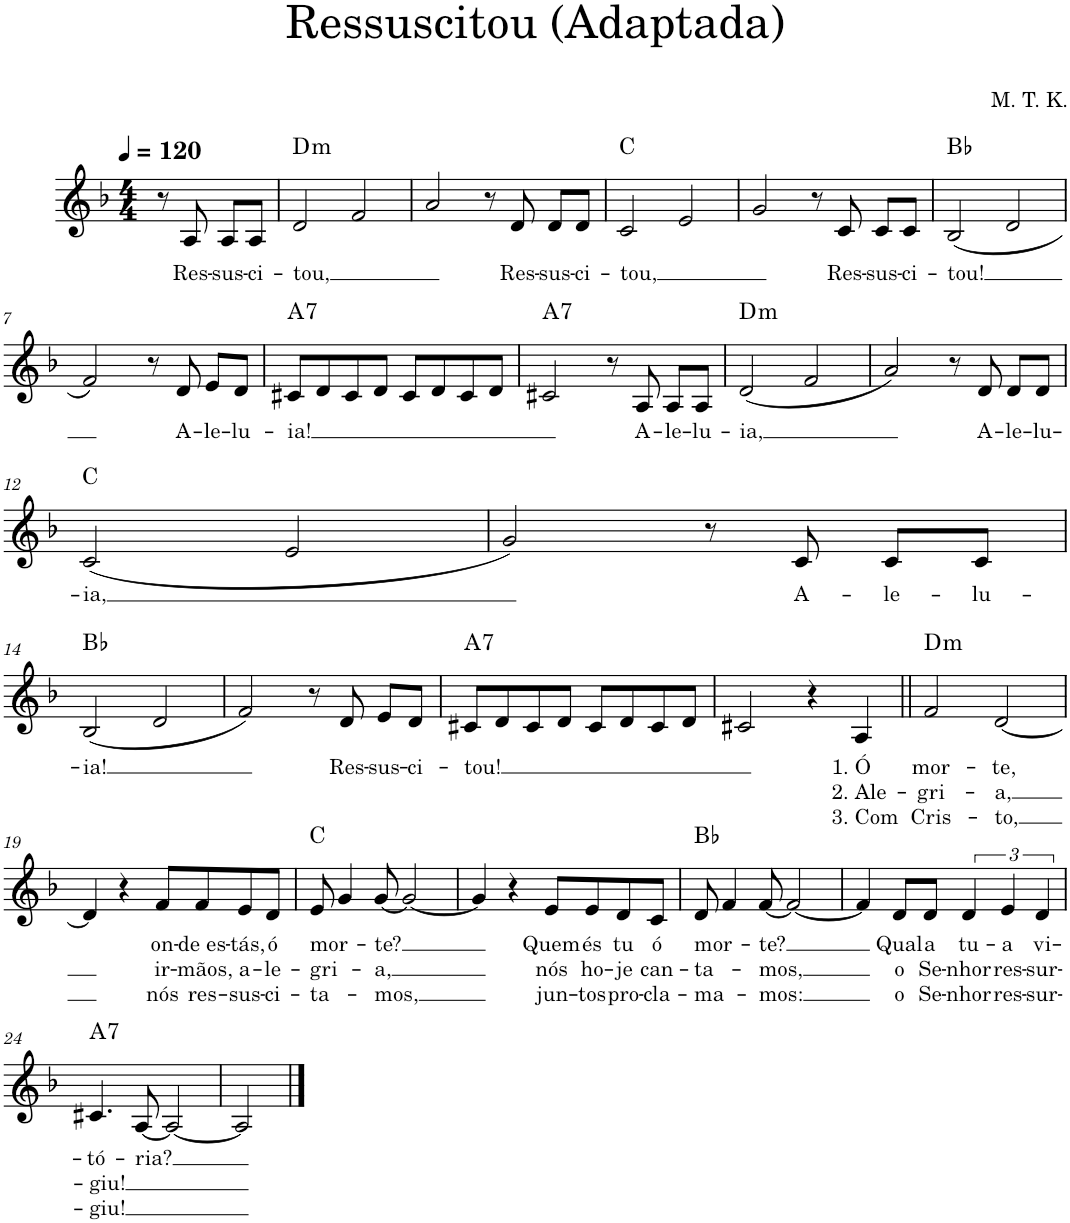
**kern	**text	**text	**text	**harte
*part1	*part1	*part1	*part1	*part1
*staff1	*staff1	*staff1	*staff1	*
*I"Voz	*	*	*	*
*I'Vo.	*	*	*	*
*clefG2	*	*	*	*
*k[b-]	*	*	*	*
*M4/4	*	*	*	*
*MM120	*	*	*	*
=1	=1	=1	=1	=1
8r	.	.	.	.
!	!LO:LY:b	!	!	!
8A/	Res-	.	.	.
!	!LO:LY:b	!	!	!
8A/L	-sus-	.	.	.
!	!LO:LY:b	!	!	!
8A/J	-ci-	.	.	.
=2	=2	=2	=2	=2
!	!LO:LY:b	!	!	!LO:H:kt=m
2d/	-tou,	.	.	D:min
2f/	.	.	.	.
=3	=3	=3	=3	=3
2a/	.	.	.	.
8r	.	.	.	.
!	!LO:LY:b	!	!	!
8d/	Res-	.	.	.
!	!LO:LY:b	!	!	!
8d/L	-sus-	.	.	.
!	!LO:LY:b	!	!	!
8d/J	-ci-	.	.	.
=4	=4	=4	=4	=4
!	!LO:LY:b	!	!	!
2c/	-tou,	.	.	C:maj
2e/	.	.	.	.
=5	=5	=5	=5	=5
2g/	.	.	.	.
8r	.	.	.	.
!	!LO:LY:b	!	!	!
8c/	Res-	.	.	.
!	!LO:LY:b	!	!	!
8c/L	-sus-	.	.	.
!	!LO:LY:b	!	!	!
8c/J	-ci-	.	.	.
=6	=6	=6	=6	=6
!	!LO:LY:b	!	!	!
(2B-/	-tou!	.	.	Bb:maj
2d/	.	.	.	.
!!LO:LB:g=z
=7	=7	=7	=7	=7
2f/)	.	.	.	.
8r	.	.	.	.
!	!LO:LY:b	!	!	!
8d/	A-	.	.	.
!	!LO:LY:b	!	!	!
8e/L	-le-	.	.	.
!	!LO:LY:b	!	!	!
8d/J	-lu-	.	.	.
=8	=8	=8	=8	=8
!	!LO:LY:b	!	!	!LO:H:kt=7
8c#X/L	-ia!	.	.	A:7
8d/	.	.	.	.
8c#/	.	.	.	.
8d/J	.	.	.	.
8c#/L	.	.	.	.
8d/	.	.	.	.
8c#/	.	.	.	.
8d/J	.	.	.	.
=9	=9	=9	=9	=9
!	!	!	!	!LO:H:kt=7
2c#X/	.	.	.	A:7
8r	.	.	.	.
!	!LO:LY:b	!	!	!
8A/	A-	.	.	.
!	!LO:LY:b	!	!	!
8A/L	-le-	.	.	.
!	!LO:LY:b	!	!	!
8A/J	-lu-	.	.	.
=10	=10	=10	=10	=10
!	!LO:LY:b	!	!	!LO:H:kt=m
(2d/	-ia,	.	.	D:min
2f/	.	.	.	.
=11	=11	=11	=11	=11
2a/)	.	.	.	.
8r	.	.	.	.
!	!LO:LY:b	!	!	!
8d/	A-	.	.	.
!	!LO:LY:b	!	!	!
8d/L	-le-	.	.	.
!	!LO:LY:b	!	!	!
8d/J	-lu-	.	.	.
!!LO:LB:g=z
=12	=12	=12	=12	=12
!	!LO:LY:b	!	!	!
(2c/	-ia,	.	.	C:maj
2e/	.	.	.	.
=13	=13	=13	=13	=13
2g/)	.	.	.	.
8r	.	.	.	.
!	!LO:LY:b	!	!	!
8c/	A-	.	.	.
!	!LO:LY:b	!	!	!
8c/L	-le-	.	.	.
!	!LO:LY:b	!	!	!
8c/J	-lu-	.	.	.
!!LO:LB:g=z
=14	=14	=14	=14	=14
!	!LO:LY:b	!	!	!
(2B-/	-ia!	.	.	Bb:maj
2d/	.	.	.	.
=15	=15	=15	=15	=15
2f/)	.	.	.	.
8r	.	.	.	.
!	!LO:LY:b	!	!	!
8d/	Res-	.	.	.
!	!LO:LY:b	!	!	!
8e/L	-sus-	.	.	.
!	!LO:LY:b	!	!	!
8d/J	-ci-	.	.	.
=16	=16	=16	=16	=16
!	!LO:LY:b	!	!	!LO:H:kt=7
8c#X/L	-tou!	.	.	A:7
8d/	.	.	.	.
8c#/	.	.	.	.
8d/J	.	.	.	.
8c#/L	.	.	.	.
8d/	.	.	.	.
8c#/	.	.	.	.
8d/J	.	.	.	.
=17	=17	=17	=17	=17
2c#X/	.	.	.	.
4r	.	.	.	.
!	!LO:LY:b	!LO:LY:b	!LO:LY:b	!
4A/	1. Ó	2. Ale-	3. Com	.
=18||	=18||	=18||	=18||	=18||
!	!LO:LY:b	!LO:LY:b	!LO:LY:b	!LO:H:kt=m
2f/	mor-	-gri-	Cris-	D:min
!	!LO:LY:b	!LO:LY:b	!LO:LY:b	!
[2d/	-te,	-a,	-to,	.
!!LO:LB:g=z
=19	=19	=19	=19	=19
4d/]	.	.	.	.
4r	.	.	.	.
!	!LO:LY:b	!LO:LY:b	!LO:LY:b	!
8f/L	on-	ir-	nós	.
!	!LO:LY:b	!LO:LY:b	!LO:LY:b	!
8f/	-de es-	-mãos,	res-	.
!	!LO:LY:b	!LO:LY:b	!LO:LY:b	!
8e/	-tás,	a-	-sus-	.
!	!LO:LY:b	!LO:LY:b	!LO:LY:b	!
8d/J	ó	-le-	-ci-	.
=20	=20	=20	=20	=20
!	!LO:LY:b	!LO:LY:b	!LO:LY:b	!
8e/	mor-	-gri-	-ta-	C:maj
4g/	.	.	.	.
!	!LO:LY:b	!LO:LY:b	!LO:LY:b	!
[8g/	-te?	-a,	-mos,	.
2g/_	.	.	.	.
=21	=21	=21	=21	=21
4g/]	.	.	.	.
4r	.	.	.	.
!	!LO:LY:b	!LO:LY:b	!LO:LY:b	!
8e/L	Quem	nós	jun-	.
!	!LO:LY:b	!LO:LY:b	!LO:LY:b	!
8e/	és	ho-	-tos	.
!	!LO:LY:b	!LO:LY:b	!LO:LY:b	!
8d/	tu	-je	pro-	.
!	!LO:LY:b	!LO:LY:b	!LO:LY:b	!
8c/J	ó	can-	-cla-	.
=22	=22	=22	=22	=22
!	!LO:LY:b	!LO:LY:b	!LO:LY:b	!
8d/	mor-	-ta-	-ma-	Bb:maj
4f/	.	.	.	.
!	!LO:LY:b	!LO:LY:b	!LO:LY:b	!
[8f/	-te?	-mos,	-mos:	.
2f/_	.	.	.	.
=23	=23	=23	=23	=23
4f/]	.	.	.	.
!	!LO:LY:b	!LO:LY:b	!LO:LY:b	!
8d/L	Qual	o	o	.
!	!LO:LY:b	!LO:LY:b	!LO:LY:b	!
8d/J	a	Se-	Se-	.
!	!LO:LY:b	!LO:LY:b	!LO:LY:b	!
6d/	tu-	-nhor	-nhor	.
!	!LO:LY:b	!LO:LY:b	!LO:LY:b	!
6e/	-a	res-	res-	.
!	!LO:LY:b	!LO:LY:b	!LO:LY:b	!
6d/	vi-	-sur-	-sur-	.
!!LO:LB:g=z
=24	=24	=24	=24	=24
!	!LO:LY:b	!LO:LY:b	!LO:LY:b	!LO:H:kt=7
4.c#X/	-tó-	-giu!	-giu!	A:7
!	!LO:LY:b	!	!	!
[8A/	-ria?	.	.	.
2A/_	.	.	.	.
=25	=25	=25	=25	=25
2A/]	.	.	.	.
==	==	==	==	==
*-	*-	*-	*-	*-
